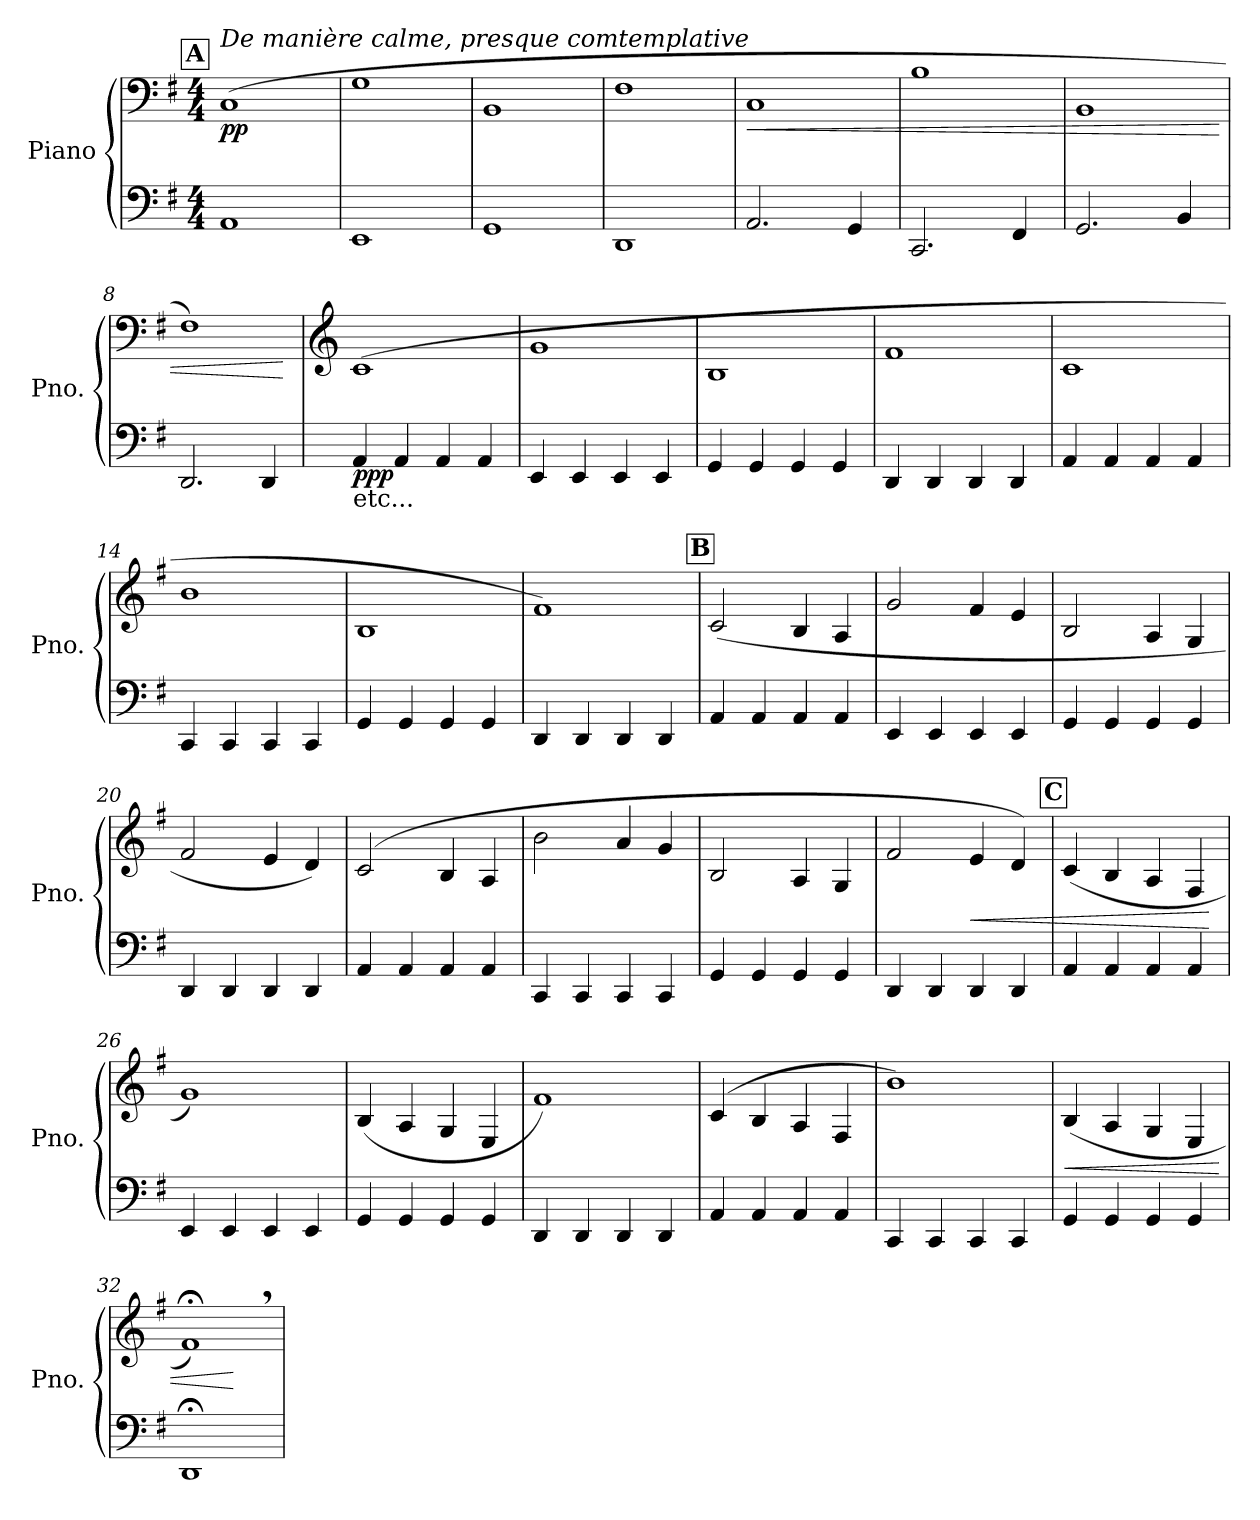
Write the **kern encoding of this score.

**kern	**kern	**dynam
*part1	*part1	*part1
*staff2	*staff1	*staff1/2
*I"Piano	*	*
*I'Pno.	*	*
*clefF4	*clefF4	*
*k[f#]	*k[f#]	*
*M4/4	*M4/4	*
*MM60	*MM60	*
!!LO:REH:place=s1:a:B:fs=14:t=A
=1	=1	=1
!	!LO:TX:a:i:t=De manière calme, presque comtemplative	!
!	!	!LO:DY:b
1AA	(>1C	pp
=2	=2	=2
1EE	1G	.
=3	=3	=3
1GG	1BB	.
=4	=4	=4
1DD	1F#	.
=5	=5	=5
!	!	!LO:HP:b
2.AA/	1C	<
4GG/	.	.
=6	=6	=6
2.CC/	1B	.
4FF#/	.	.
=7	=7	=7
2.GG/	1BB	.
4BB/	.	.
=8	=8	=8
2.DD/	1F#)	.
4DD/	.	.
.	.	[
=9	=9	=9
*	*clefG2	*
!LO:TX:b:t=etc...	!	!
!	!	!LO:DY:b=2
!	!	!LO:DY:n=1:b
4AA/	(>1c	pp p
4AA/	.	.
4AA/	.	.
4AA/	.	.
=10	=10	=10
4EE/	1g	.
4EE/	.	.
4EE/	.	.
4EE/	.	.
=11	=11	=11
4GG/	1B	.
4GG/	.	.
4GG/	.	.
4GG/	.	.
!!LO:LB:g=z
=12	=12	=12
4DD/	1f#	.
4DD/	.	.
4DD/	.	.
4DD/	.	.
=13	=13	=13
4AA/	1c	.
4AA/	.	.
4AA/	.	.
4AA/	.	.
=14	=14	=14
4CC/	1b	.
4CC/	.	.
4CC/	.	.
4CC/	.	.
=15	=15	=15
4GG/	1B	.
4GG/	.	.
4GG/	.	.
4GG/	.	.
=16	=16	=16
4DD/	1f#)	.
4DD/	.	.
4DD/	.	.
4DD/	.	.
!!LO:REH:place=s1:a:B:fs=14:t=B
=17	=17	=17
!	!	!LO:DY:b=2
!	!	!LO:DY:n=1:b
4AA/	(>2c/	p mp
4AA/	.	.
4AA/	4B/	.
4AA/	4A/	.
=18	=18	=18
4EE/	2g/	.
4EE/	.	.
4EE/	4f#/	.
4EE/	4e/	.
=19	=19	=19
4GG/	2B/	.
4GG/	.	.
4GG/	4A/	.
4GG/	4G/	.
!!LO:LB:g=z
=20	=20	=20
4DD/	2f#/	.
4DD/	.	.
4DD/	4e/	.
4DD/	4d/)	.
=21	=21	=21
4AA/	(>2c/	.
4AA/	.	.
4AA/	4B/	.
4AA/	4A/	.
=22	=22	=22
4CC/	2b\	.
4CC/	.	.
4CC/	4a/	.
4CC/	4g/	.
=23	=23	=23
4GG/	2B/	.
4GG/	.	.
4GG/	4A/	.
4GG/	4G/	.
=24	=24	=24
4DD/	2f#/	.
4DD/	.	.
!	!	!LO:HP:b
4DD/	4e/	<
4DD/	4d/)	.
!!LO:REH:place=s1:a:B:fs=14:t=C
=25	=25	=25
4AA/	(>4c/	.
4AA/	4B/	.
4AA/	4A/	.
4AA/	4F#/	.
.	.	[
=26	=26	=26
!	!	!LO:DY:b=2
!	!	!LO:DY:n=1:b
4EE/	1g)	mp mf
4EE/	.	.
4EE/	.	.
4EE/	.	.
=27	=27	=27
4GG/	(<4B/	.
4GG/	4A/	.
4GG/	4G/	.
4GG/	4E/	.
!!LO:LB:g=z
=28	=28	=28
4DD/	1f#)	.
4DD/	.	.
4DD/	.	.
4DD/	.	.
=29	=29	=29
4AA/	(<4c/	.
4AA/	4B/	.
4AA/	4A/	.
4AA/	4F#/	.
=30	=30	=30
4CC/	1b)	.
4CC/	.	.
4CC/	.	.
4CC/	.	.
=31	=31	=31
!	!	!LO:HP:b
4GG/	(<4B/	<
4GG/	4A/	.
4GG/	4G/	.
4GG/	4E/	.
=32	=32	=32
1DD;<	1f#;<,)	.
.	.	[
=	=	=
*-	*-	*-
